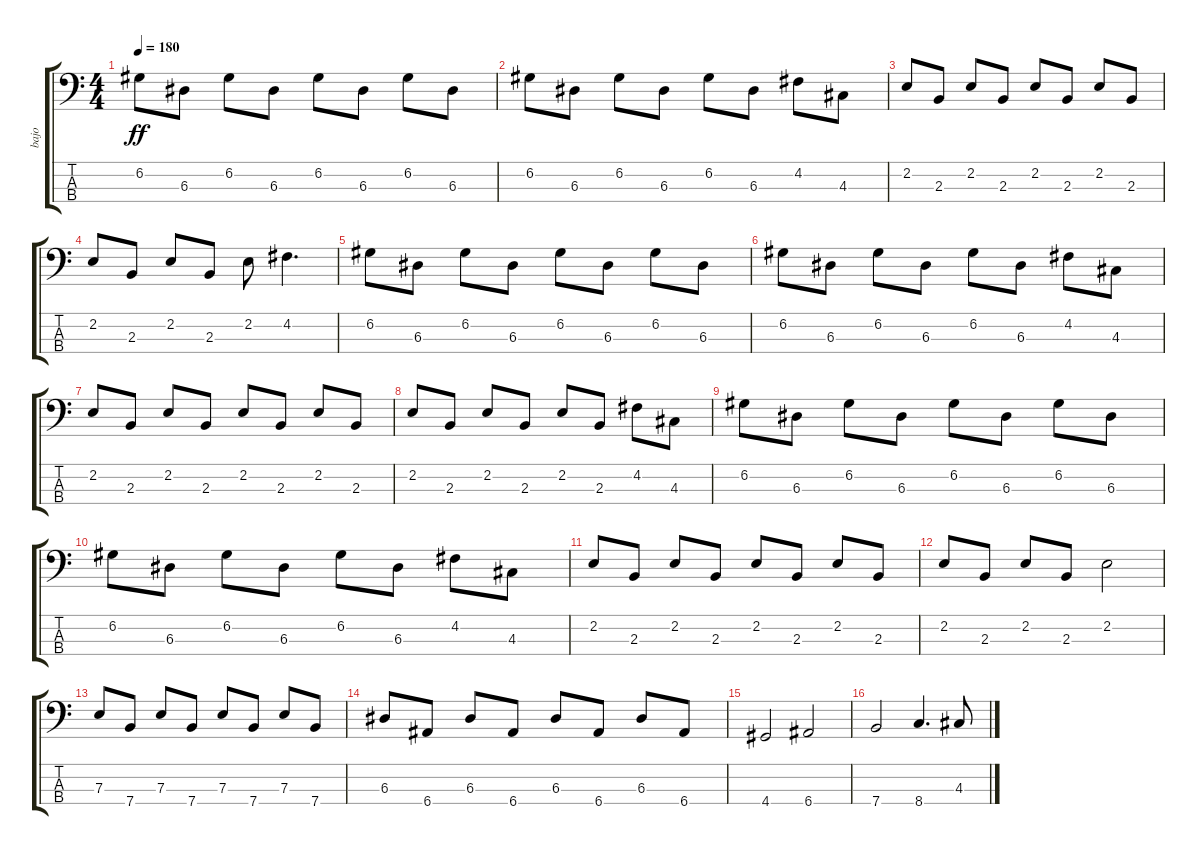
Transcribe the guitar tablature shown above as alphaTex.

\track ("bajo" "bajo") {instrument electricbassfinger}
\staff {score tabs}
\tuning (G2 D2 A1 E1) {hide}
\ts (4 4)
\tempo 180
\clef f4
\ks c
6.2.8{dy ff} 6.3.8 6.2.8 6.3.8 6.2.8 6.3.8 6.2.8 6.3.8 |
6.2.8 6.3.8 6.2.8 6.3.8 6.2.8 6.3.8 4.2.8 4.3.8 |
2.2.8 2.3.8 2.2.8 2.3.8 2.2.8 2.3.8 2.2.8 2.3.8 |
2.2.8 2.3.8 2.2.8 2.3.8 2.2.8 4.2.4{d} |
6.2.8 6.3.8 6.2.8 6.3.8 6.2.8 6.3.8 6.2.8 6.3.8 |
6.2.8 6.3.8 6.2.8 6.3.8 6.2.8 6.3.8 4.2.8 4.3.8 |
2.2.8 2.3.8 2.2.8 2.3.8 2.2.8 2.3.8 2.2.8 2.3.8 |
2.2.8 2.3.8 2.2.8 2.3.8 2.2.8 2.3.8 4.2.8 4.3.8 |
6.2.8 6.3.8 6.2.8 6.3.8 6.2.8 6.3.8 6.2.8 6.3.8 |
6.2.8 6.3.8 6.2.8 6.3.8 6.2.8 6.3.8 4.2.8 4.3.8 |
2.2.8 2.3.8 2.2.8 2.3.8 2.2.8 2.3.8 2.2.8 2.3.8 |
2.2.8 2.3.8 2.2.8 2.3.8 2.2.2 |
7.3.8 7.4.8 7.3.8 7.4.8 7.3.8 7.4.8 7.3.8 7.4.8 |
6.3.8 6.4.8 6.3.8 6.4.8 6.3.8 6.4.8 6.3.8 6.4.8 |
4.4.2 6.4.2 |
7.4.2 8.4.4{d} 4.3.8
